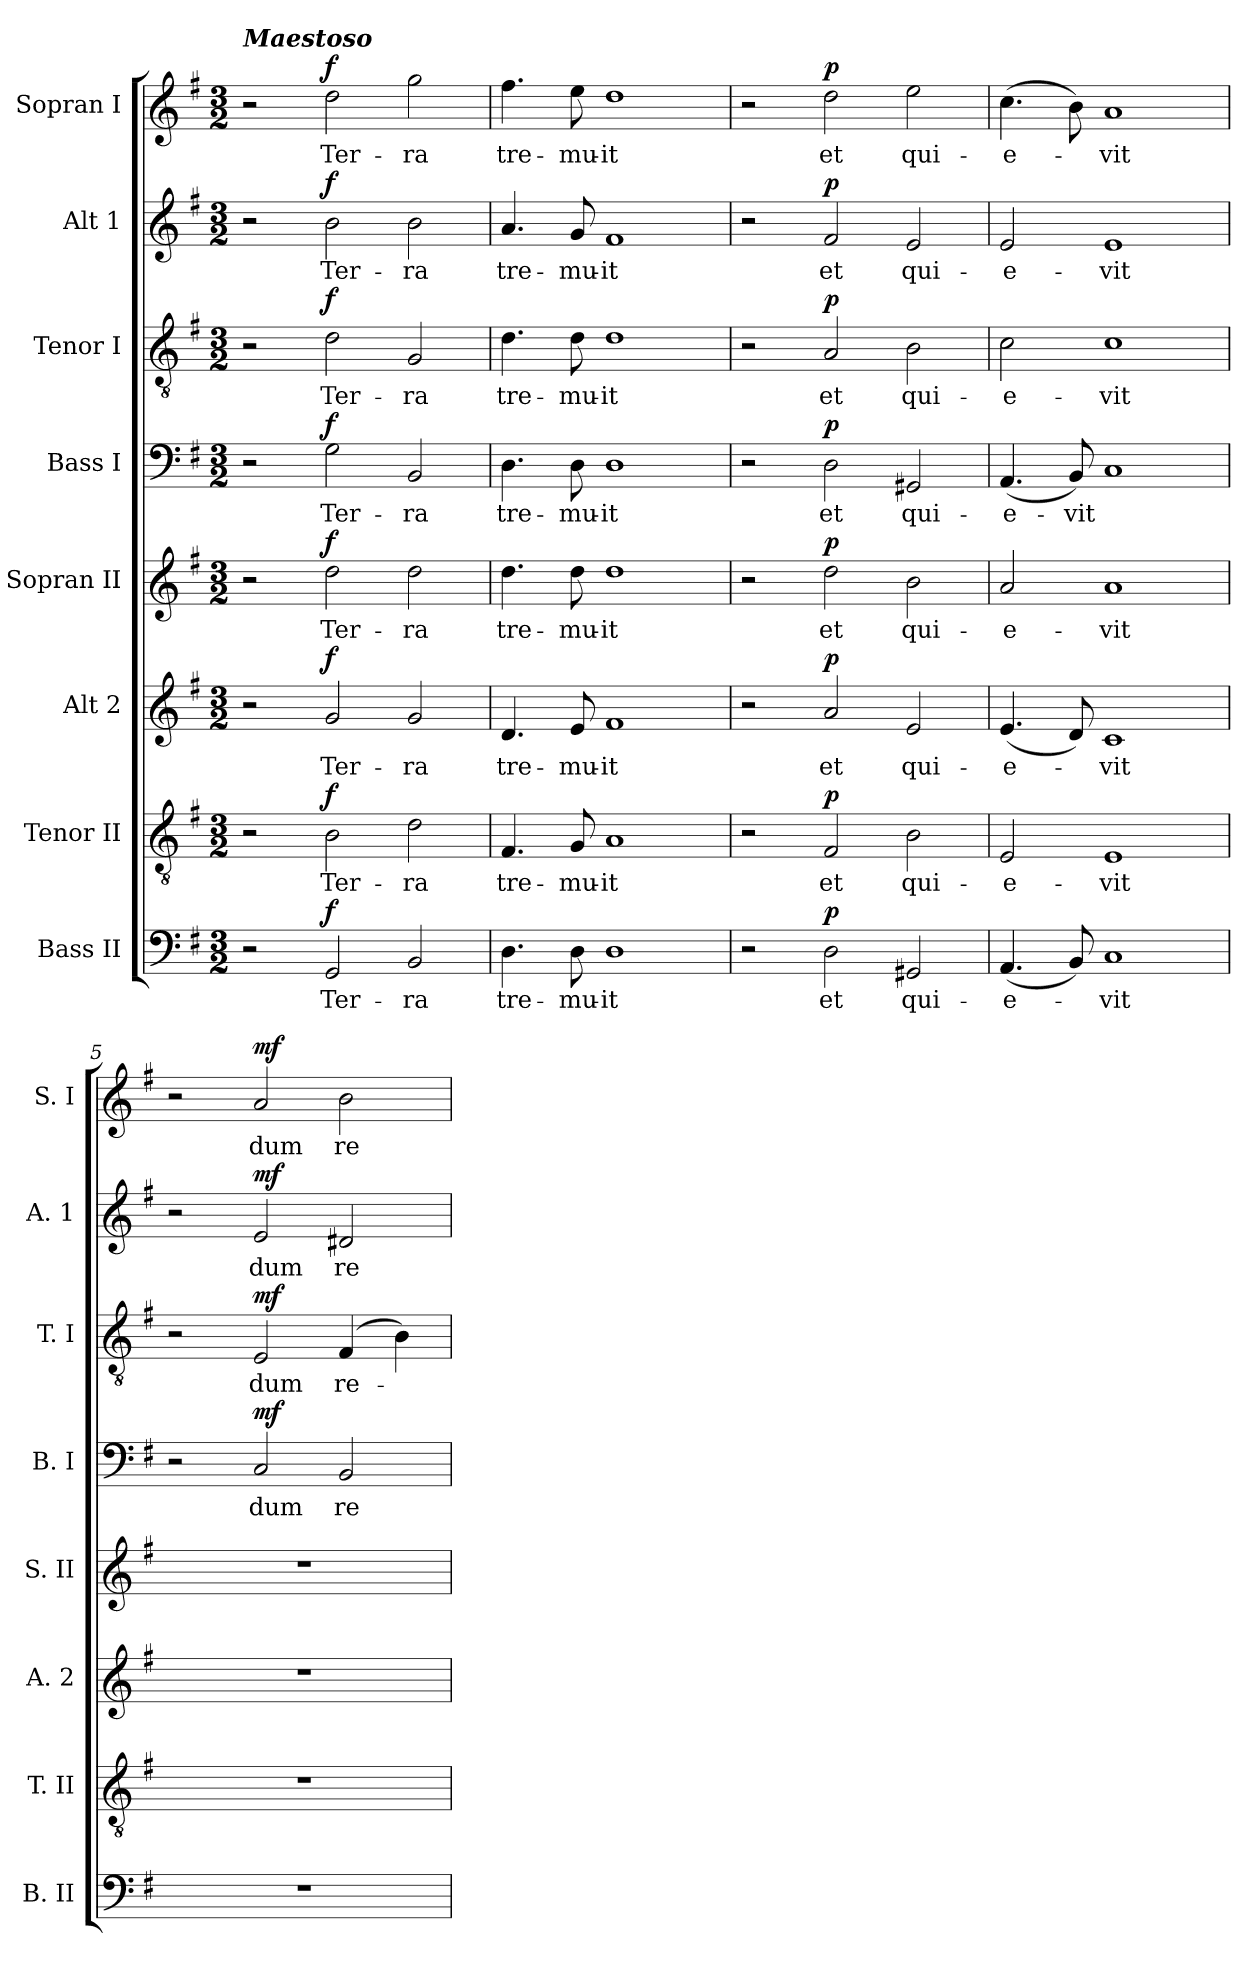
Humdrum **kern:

**kern	**text	**dynam	**kern	**text	**dynam	**kern	**text	**dynam	**kern	**text	**dynam	**kern	**text	**dynam	**kern	**text	**dynam	**kern	**text	**dynam	**kern	**text	**dynam
*part8	*part8	*part8	*part7	*part7	*part7	*part6	*part6	*part6	*part5	*part5	*part5	*part4	*part4	*part4	*part3	*part3	*part3	*part2	*part2	*part2	*part1	*part1	*part1
*staff8	*staff8	*staff8	*staff7	*staff7	*staff7	*staff6	*staff6	*staff6	*staff5	*staff5	*staff5	*staff4	*staff4	*staff4	*staff3	*staff3	*staff3	*staff2	*staff2	*staff2	*staff1	*staff1	*staff1
*I"Bass II	*	*	*I"Tenor II	*	*	*I"Alt 2	*	*	*I"Sopran II	*	*	*I"Bass I	*	*	*I"Tenor I	*	*	*I"Alt 1	*	*	*I"Sopran I	*	*
*I'B. II	*	*	*I'T. II	*	*	*I'A. 2	*	*	*I'S. II	*	*	*I'B. I	*	*	*I'T. I	*	*	*I'A. 1	*	*	*I'S. I	*	*
*clefF4	*	*	*clefGv2	*	*	*clefG2	*	*	*clefG2	*	*	*clefF4	*	*	*clefGv2	*	*	*clefG2	*	*	*clefG2	*	*
*k[f#]	*	*	*k[f#]	*	*	*k[f#]	*	*	*k[f#]	*	*	*k[f#]	*	*	*k[f#]	*	*	*k[f#]	*	*	*k[f#]	*	*
*G:	*	*	*G:	*	*	*G:	*	*	*G:	*	*	*G:	*	*	*G:	*	*	*G:	*	*	*G:	*	*
*M3/2	*	*	*M3/2	*	*	*M3/2	*	*	*M3/2	*	*	*M3/2	*	*	*M3/2	*	*	*M3/2	*	*	*M3/2	*	*
=1	=1	=1	=1	=1	=1	=1	=1	=1	=1	=1	=1	=1	=1	=1	=1	=1	=1	=1	=1	=1	=1	=1	=1
!	!	!	!	!	!	!	!	!	!	!	!	!	!	!	!	!	!	!	!	!	!LO:TX:a:Bi:t=Maestoso	!	!
2r	.	.	2r	.	.	2r	.	.	2r	.	.	2r	.	.	2r	.	.	2r	.	.	2r	.	.
!	!LO:LY:b	!LO:DY:a	!	!LO:LY:b	!LO:DY:a	!	!LO:LY:b	!LO:DY:a	!	!LO:LY:b	!LO:DY:a	!	!LO:LY:b	!LO:DY:a	!	!LO:LY:b	!LO:DY:a	!	!LO:LY:b	!LO:DY:a	!	!LO:LY:b	!LO:DY:a
2GG/	Ter-	f	2B\	Ter-	f	2g/	Ter-	f	2dd\	Ter-	f	2G\	Ter-	f	2d\	Ter-	f	2b\	Ter-	f	2dd\	Ter-	f
!	!LO:LY:b	!	!	!LO:LY:b	!	!	!LO:LY:b	!	!	!LO:LY:b	!	!	!LO:LY:b	!	!	!LO:LY:b	!	!	!LO:LY:b	!	!	!LO:LY:b	!
2BB/	-ra	.	2d\	-ra	.	2g/	-ra	.	2dd\	-ra	.	2BB/	-ra	.	2G/	-ra	.	2b\	-ra	.	2gg\	-ra	.
=2	=2	=2	=2	=2	=2	=2	=2	=2	=2	=2	=2	=2	=2	=2	=2	=2	=2	=2	=2	=2	=2	=2	=2
!	!LO:LY:b	!	!	!LO:LY:b	!	!	!LO:LY:b	!	!	!LO:LY:b	!	!	!LO:LY:b	!	!	!LO:LY:b	!	!	!LO:LY:b	!	!	!LO:LY:b	!
4.D\	tre-	.	4.F#/	tre-	.	4.d/	tre-	.	4.dd\	tre-	.	4.D\	tre-	.	4.d\	tre-	.	4.a/	tre-	.	4.ff#\	tre-	.
!	!LO:LY:b	!	!	!LO:LY:b	!	!	!LO:LY:b	!	!	!LO:LY:b	!	!	!LO:LY:b	!	!	!LO:LY:b	!	!	!LO:LY:b	!	!	!LO:LY:b	!
8D\	-mu-	.	8G/	-mu-	.	8e/	-mu-	.	8dd\	-mu-	.	8D\	-mu-	.	8d\	-mu-	.	8g/	-mu-	.	8ee\	-mu-	.
!	!LO:LY:b	!	!	!LO:LY:b	!	!	!LO:LY:b	!	!	!LO:LY:b	!	!	!LO:LY:b	!	!	!LO:LY:b	!	!	!LO:LY:b	!	!	!LO:LY:b	!
1D	-it	.	1A	-it	.	1f#	-it	.	1dd	-it	.	1D	-it	.	1d	-it	.	1f#	-it	.	1dd	-it	.
=3	=3	=3	=3	=3	=3	=3	=3	=3	=3	=3	=3	=3	=3	=3	=3	=3	=3	=3	=3	=3	=3	=3	=3
2r	.	.	2r	.	.	2r	.	.	2r	.	.	2r	.	.	2r	.	.	2r	.	.	2r	.	.
!	!LO:LY:b	!LO:DY:a	!	!LO:LY:b	!LO:DY:a	!	!LO:LY:b	!LO:DY:a	!	!LO:LY:b	!LO:DY:a	!	!LO:LY:b	!LO:DY:a	!	!LO:LY:b	!LO:DY:a	!	!LO:LY:b	!LO:DY:a	!	!LO:LY:b	!LO:DY:a
2D\	et	p	2F#/	et	p	2a/	et	p	2dd\	et	p	2D\	et	p	2A/	et	p	2f#/	et	p	2dd\	et	p
!	!LO:LY:b	!	!	!LO:LY:b	!	!	!LO:LY:b	!	!	!LO:LY:b	!	!	!LO:LY:b	!	!	!LO:LY:b	!	!	!LO:LY:b	!	!	!LO:LY:b	!
2GG#X/	qui-	.	2B\	qui-	.	2e/	qui-	.	2b\	qui-	.	2GG#X/	qui-	.	2B\	qui-	.	2e/	qui-	.	2ee\	qui-	.
=4	=4	=4	=4	=4	=4	=4	=4	=4	=4	=4	=4	=4	=4	=4	=4	=4	=4	=4	=4	=4	=4	=4	=4
!	!LO:LY:b	!	!	!LO:LY:b	!	!	!LO:LY:b	!	!	!LO:LY:b	!	!	!LO:LY:b	!	!	!LO:LY:b	!	!	!LO:LY:b	!	!	!LO:LY:b	!
(<4.AA/	-e-	.	2E/	-e-	.	(<4.e/	-e-	.	2a/	-e-	.	(<4.AA/	-e-	.	2c\	-e-	.	2e/	-e-	.	(>4.cc\	-e-	.
!	!	!	!	!	!	!	!	!	!	!	!	!	!LO:LY:b	!	!	!	!	!	!	!	!	!	!
8BB/)	.	.	.	.	.	8d/)	.	.	.	.	.	8BB/)	-vit	.	.	.	.	.	.	.	8b\)	.	.
!	!LO:LY:b	!	!	!LO:LY:b	!	!	!LO:LY:b	!	!	!LO:LY:b	!	!	!	!	!	!LO:LY:b	!	!	!LO:LY:b	!	!	!LO:LY:b	!
1C	-vit	.	1E	-vit	.	1c	-vit	.	1a	-vit	.	1C	.	.	1c	-vit	.	1e	-vit	.	1a	-vit	.
=5	=5	=5	=5	=5	=5	=5	=5	=5	=5	=5	=5	=5	=5	=5	=5	=5	=5	=5	=5	=5	=5	=5	=5
1.r	.	.	1.r	.	.	1.r	.	.	1.r	.	.	2r	.	.	2r	.	.	2r	.	.	2r	.	.
!	!	!	!	!	!	!	!	!	!	!	!	!	!LO:LY:b	!LO:DY:a	!	!LO:LY:b	!LO:DY:a	!	!LO:LY:b	!LO:DY:a	!	!LO:LY:b	!LO:DY:a
.	.	.	.	.	.	.	.	.	.	.	.	2C/	dum	mf	2E/	dum	mf	2e/	dum	mf	2a/	dum	mf
!	!	!	!	!	!	!	!	!	!	!	!	!	!LO:LY:b	!	!	!LO:LY:b	!	!	!LO:LY:b	!	!	!LO:LY:b	!
.	.	.	.	.	.	.	.	.	.	.	.	2BB/	re-	.	(4F#/	re-	.	2d#X/	re-	.	2b\	re-	.
.	.	.	.	.	.	.	.	.	.	.	.	.	.	.	4B\)	.	.	.	.	.	.	.	.
=	=	=	=	=	=	=	=	=	=	=	=	=	=	=	=	=	=	=	=	=	=	=	=
*-	*-	*-	*-	*-	*-	*-	*-	*-	*-	*-	*-	*-	*-	*-	*-	*-	*-	*-	*-	*-	*-	*-	*-
